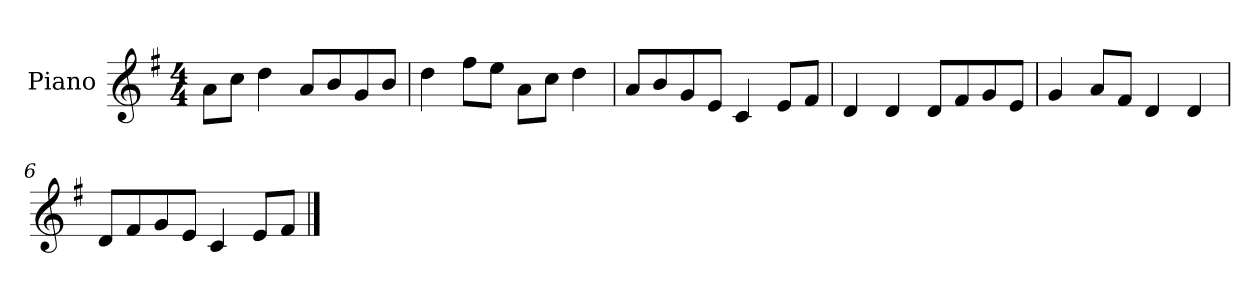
**kern
*part1
*staff1
*I"Piano
*I'P-no
*clefG2
*k[f#]
*M4/4
*MM90
=1
8a\L
8cc\J
4dd\
8a/L
8b/
8g/
8b/J
=2
4dd\
8ff#\L
8ee\J
8a\L
8cc\J
4dd\
=3
8a/L
8b/
8g/
8e/J
4c/
8e/L
8f#/J
=4
4d/
4d/
8d/L
8f#/
8g/
8e/J
=5
4g/
8a/L
8f#/J
4d/
4d/
=6
8d/L
8f#/
8g/
8e/J
4c/
8e/L
8f#/J
==
*-
